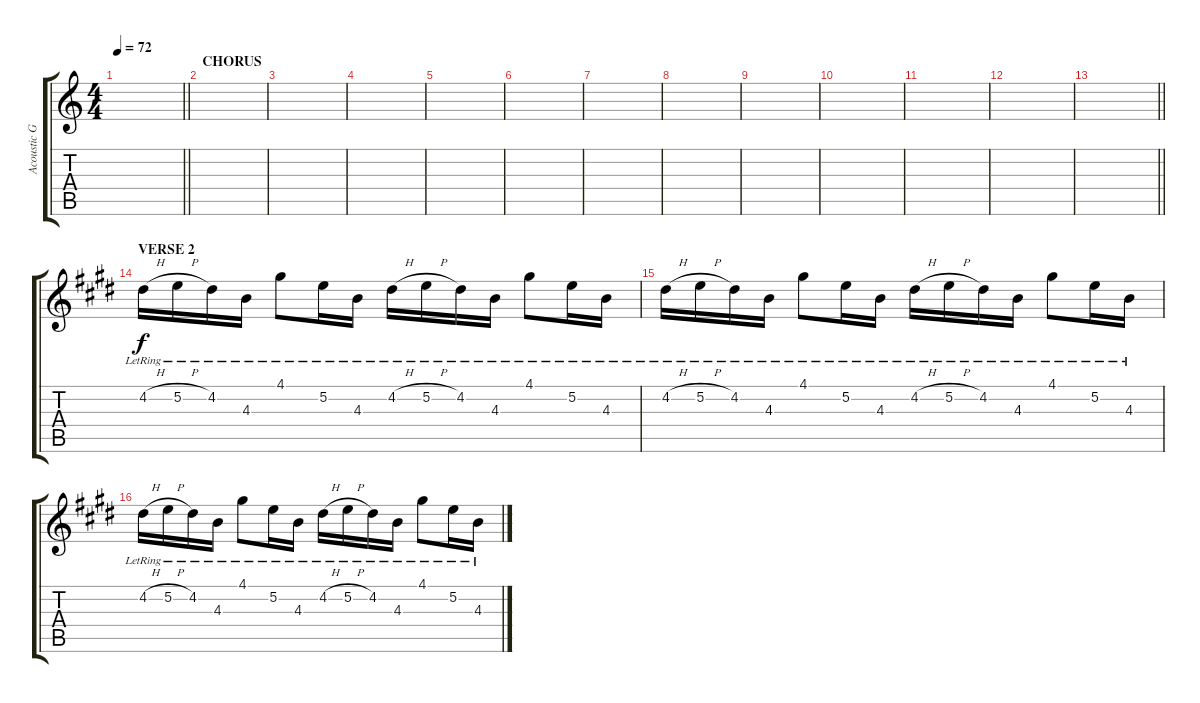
\track ("Acoustic Guitar #2" "Acoustic G") {instrument acousticguitarnylon}
\staff {score tabs}
\tuning (E4 B3 G3 D3 A2 E2) {hide}
\ts (4 4)
\tempo 72
\clef g2
\barLineRight lightlight
\ks c
|
\section ("" "CHORUS")
|
|
|
|
|
|
|
|
|
|
|
\barLineRight lightlight
|
\section ("" "VERSE 2")
\ks e
4.2{h lr}.16 5.2{h lr}.16 4.2{lr}.16 4.3{lr}.16 4.1{lr}.8 5.2{lr}.16 4.3{lr}.16 4.2{h lr}.16 5.2{h lr}.16 4.2{lr}.16 4.3{lr}.16 4.1{lr}.8 5.2{lr}.16 4.3{lr}.16 |
4.2{h lr}.16 5.2{h lr}.16 4.2{lr}.16 4.3{lr}.16 4.1{lr}.8 5.2{lr}.16 4.3{lr}.16 4.2{h lr}.16 5.2{h lr}.16 4.2{lr}.16 4.3{lr}.16 4.1{lr}.8 5.2{lr}.16 4.3{lr}.16 |
4.2{h lr}.16 5.2{h lr}.16 4.2{lr}.16 4.3{lr}.16 4.1{lr}.8 5.2{lr}.16 4.3{lr}.16 4.2{h lr}.16 5.2{h lr}.16 4.2{lr}.16 4.3{lr}.16 4.1{lr}.8 5.2{lr}.16 4.3{lr}.16
